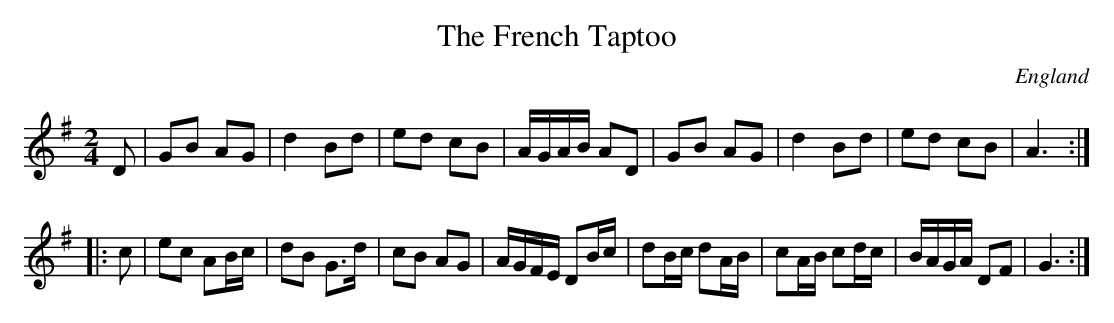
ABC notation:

X:1
T:French Taptoo, The
O:England
M:2/4
K:G
D2 |\
G2B2 A2G2 | d4 B2d2 | e2d2 c2B2 | AGAB A2D2 |\
G2B2 A2G2 | d4 B2d2 | e2d2 c2B2 | A6 :|*
 |:c2 | \
e2c2 A2Bc | d2B2 G3d | c2B2 A2G2 | AGFE D2Bc | \
d2Bc d2AB | c2AB c2dc | BAGA D2F2 | G6 :|**
